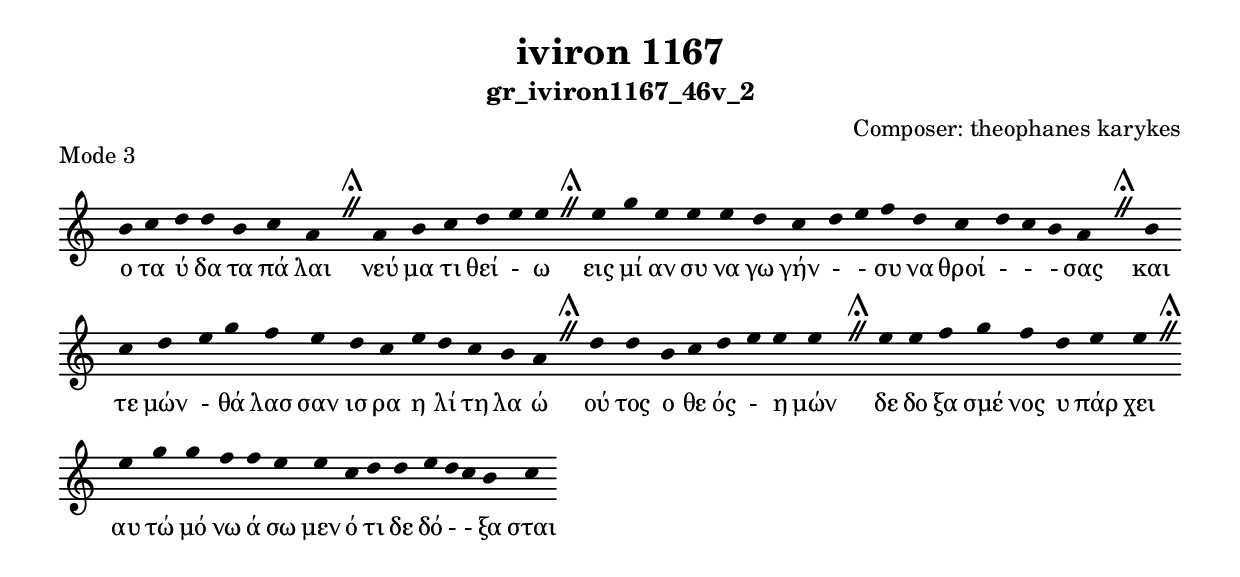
\include "gregorian.ly"

	\header {
 	  title = "iviron 1167"
	  subtitle = "gr_iviron1167_46v_2"
	  composer = "Composer: theophanes karykes"
	  piece = "Mode 3"
	}

	chant = {
	  b'4 c''4 d''4 d''4 b'4 c''4 a'4 \divisioMaior
 a'4 b'4 c''4 d''4 e''4 e''4 \divisioMaior
 e''4 g''4 e''4 e''4 e''4 d''4 c''4 d''4 e''4 f''4 d''4 c''4 d''4 c''4 b'4 a'4 \divisioMaior
 b'4 c''4 d''4 e''4 g''4 f''4 e''4 d''4 c''4 e''4 d''4 c''4 b'4 a'4 \divisioMaior
 d''4 d''4 b'4 c''4 d''4 e''4 e''4 e''4 \divisioMaior
 e''4 e''4 f''4 g''4 f''4 d''4 e''4 e''4 \divisioMaior
 e''4 g''4 g''4 f''4 f''4 e''4 e''4 c''4 d''4 d''4 e''4 d''4 c''4 b'4 c''4\finalis
	}

	verba = \lyricmode {ο τα ύ δα τα πά λαι 
νεύ μα τι θεί - ω 
εις μί αν συ να γω γήν -  - συ να θροί -  -  - σας 
και τε μών - θά λασ σαν ισ ρα η λί τη λα ώ 
ού τος ο θε ός - η μών 
δε δο ξα σμέ νος υ πάρ χει 
αυ τώ μό νω ά σω μεν ό τι δε δό -  - ξα σται 
	}


	\score {
	  \new Staff <<
	  \new Voice = "melody" \chant
	  \new Lyrics = "one" \lyricsto melody \verba
	  >>
	  \layout {
	    \context {
	      \Staff
	      \remove "Time_signature_engraver"
	      \remove "Bar_engraver"
	    }
	    \context {
	      \Voice
	      \remove "Stem_engraver"
	    }
	  }
	}